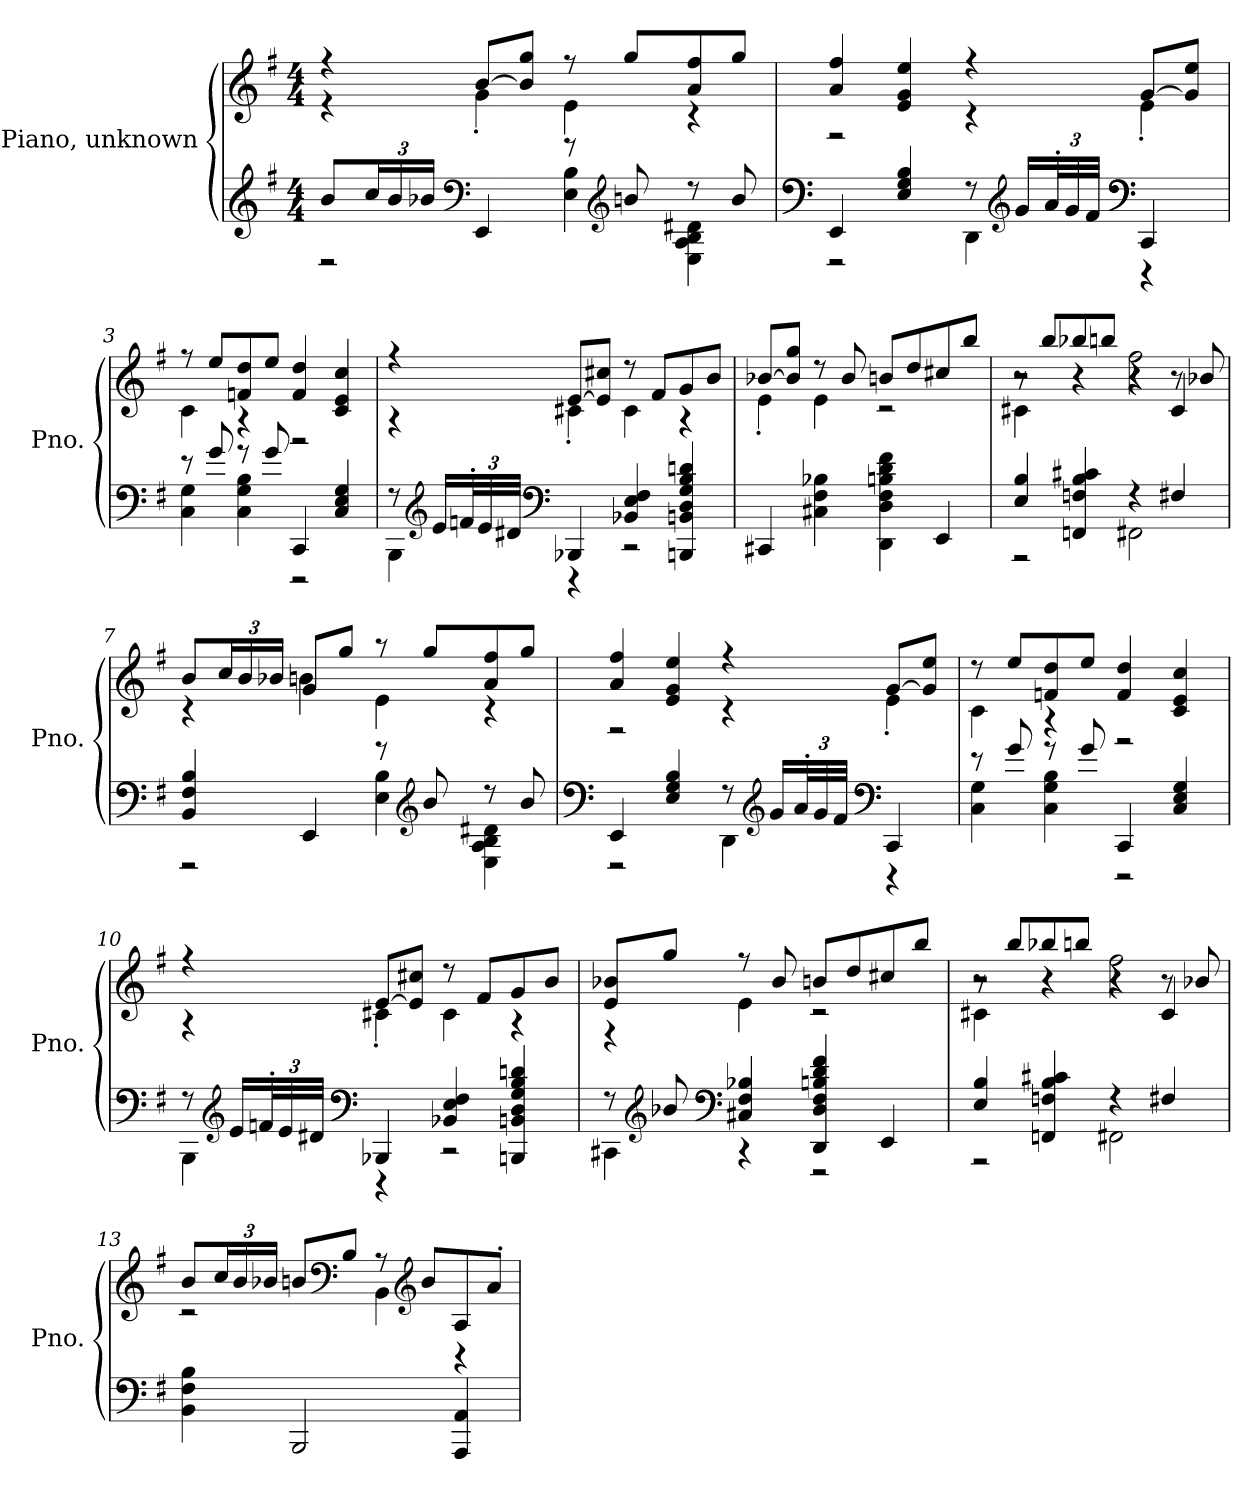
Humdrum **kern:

**kern	**kern
*part1	*part1
*staff2	*staff1
*I"Piano, unknown	*
*I'Pno.	*
*clefG2	*clefG2
*k[f#]	*k[f#]
*M4/4	*M4/4
*MM120	*MM120
=1	=1
*^	*^
8b/L	2r	4r	4r
*Xbrackettup	*	*	*
24cc/L	.	.	.
24b/	.	.	.
24b-X/JJ	.	.	.
*clefF4	*	*	*
4EE/	.	[8b/L	4g'\
.	.	8b/] 8gg/J	.
8r	4E\ 4B\	8r	4e\
*clefG2	*	*	*
8bn/	.	8gg/L	.
8r	4E\ 4A\ 4B\ 4d#X\	8a/ 8ff#/	4r
8b/	.	8gg/J	.
=2	=2	=2	=2
*clefF4	*	*	*
4EE/	2r	4a/ 4ff#/	2r
4E/ 4G/ 4B/	.	4e/ 4g/ 4ee/	.
8r	4DD\	4r	4r
*clefG2	*	*	*
16g/LL	.	.	.
48a'/L	.	.	.
48g/	.	.	.
48f#/JJJ	.	.	.
*clefF4	*	*	*
4CC/	4r	[8g/L	4e'\
.	.	8g/] 8ee/J	.
=3	=3	=3	=3
8r	4C\ 4G\	8r	4c\
8g/	.	8ee/L	.
8r	4C\ 4G\ 4B\	8fn/ 8dd/	4r
8g/	.	8ee/J	.
4CC/	2r	4f/ 4dd/	2r
4C/ 4E/ 4G/	.	4c/ 4e/ 4cc/	.
!!LO:LB:g=z	!!
=4	=4	=4	=4
8r	4BBB\	4r	4r
*clefG2	*	*	*
16e/LL	.	.	.
48fn'/L	.	.	.
48e/	.	.	.
48d#X/JJJ	.	.	.
*clefF4	*	*	*
4BBB-X/	4r	[8e/L	4c#X'\
.	.	8e/] 8cc#X/J	.
4BB-X/ 4E/ 4F#/	2r	8r	4c#\
.	.	8f#/L	.
4BBBn/ 4BBn/ 4D/ 4G/ 4B/ 4dn/	.	8g/	4r
.	.	8b/J	.
*v	*v	*	*
=5	=5	=5
4CC#X/	[8b-X/L	4e'\
.	8b-/] 8gg/J	.
4C#X\ 4F#\ 4B-X\	8r	4e\
.	8b-/	.
4DD\ 4D\ 4F#\ 4Bn\ 4d\ 4f#\	8bn/L	2r
.	8dd/	.
4EE/	8cc#X/	.
.	8bb/J	.
=6	=6	=6
*^	*	*^
4E/ 4B/	2r	8r	4c#X\	2r
.	.	8bb/L	.	.
4FFn/ 4Fn/ 4B/ 4c#X/	.	8bb-X/	4r	.
.	.	8bbn/J	.	.
4r	2FF#X\	4r	2ff#\	4r
4F#X/	.	8r	.	4c#/
.	.	8b-X/	.	.
*	*	*	*v	*v
!!LO:LB:g=z
=7	=7	=7	=7
4BB/ 4F#/ 4B/	2r	8b/L	4r
*	*	*Xbrackettup	*
.	.	24cc/L	.
.	.	24b/	.
.	.	24b-X/JJ	.
4EE/	.	8g/L	4bn\
.	.	8gg/J	.
8r	4E\ 4B\	8r	4e\
*clefG2	*	*	*
8b/	.	8gg/L	.
8r	4E\ 4A\ 4B\ 4d#X\	8a/ 8ff#/	4r
8b/	.	8gg/J	.
=8	=8	=8	=8
*clefF4	*	*	*
4EE/	2r	4a/ 4ff#/	2r
4E/ 4G/ 4B/	.	4e/ 4g/ 4ee/	.
8r	4DD\	4r	4r
*clefG2	*	*	*
16g/LL	.	.	.
48a'/L	.	.	.
48g/	.	.	.
48f#/JJJ	.	.	.
*clefF4	*	*	*
4CC/	4r	[8g/L	4e'\
.	.	8g/] 8ee/J	.
=9	=9	=9	=9
8r	4C\ 4G\	8r	4c\
8g/	.	8ee/L	.
8r	4C\ 4G\ 4B\	8fn/ 8dd/	4r
8g/	.	8ee/J	.
4CC/	2r	4f/ 4dd/	2r
4C/ 4E/ 4G/	.	4c/ 4e/ 4cc/	.
!!LO:LB:g=z	!!
=10	=10	=10	=10
8r	4BBB\	4r	4r
*clefG2	*	*	*
16e/LL	.	.	.
48fn'/L	.	.	.
48e/	.	.	.
48d#X/JJJ	.	.	.
*clefF4	*	*	*
4BBB-X/	4r	[8e/L	4c#X'\
.	.	8e/] 8cc#X/J	.
4BB-X/ 4E/ 4F#/	2r	8r	4c#\
.	.	8f#/L	.
4BBBn/ 4BBn/ 4D/ 4G/ 4B/ 4dn/	.	8g/	4r
.	.	8b/J	.
=11	=11	=11	=11
8r	4CC#X\	8e/ 8b-X/L	4r
*clefG2	*	*	*
8b-X/	.	8gg/J	.
*clefF4	*	*	*
4C#X/ 4F#/ 4B-X/	4r	8r	4e\
.	.	8b-/	.
4DD/ 4D/ 4F#/ 4Bn/ 4d/ 4f#/	2r	8bn/L	2r
.	.	8dd/	.
4EE/	.	8cc#X/	.
.	.	8bb/J	.
!!LO:LB:g=z
=12	=12	=12	=12
*	*	*	*^
4E/ 4B/	2r	8r	4c#X\	2r
.	.	8bb/L	.	.
4FFn/ 4Fn/ 4B/ 4c#X/	.	8bb-X/	4r	.
.	.	8bbn/J	.	.
4r	2FF#X\	4r	2ff#\	4r
4F#X/	.	8r	.	4c#/
.	.	8b-X/	.	.
*v	*v	*	*	*
*	*	*v	*v
=13	=13	=13
4BB\ 4F#\ 4B\	8b/L	2r
.	24cc/L	.
.	24b/	.
.	24b-X/JJ	.
2BBB/	8bn/L	.
*	*clefF4	*
.	8B/J	.
.	8r	4BB\
*	*clefG2	*
.	8b/L	.
4AAA/ 4AA/	8A/	4r
.	8a'/J	.
*	*v	*v
=	=
*-	*-
